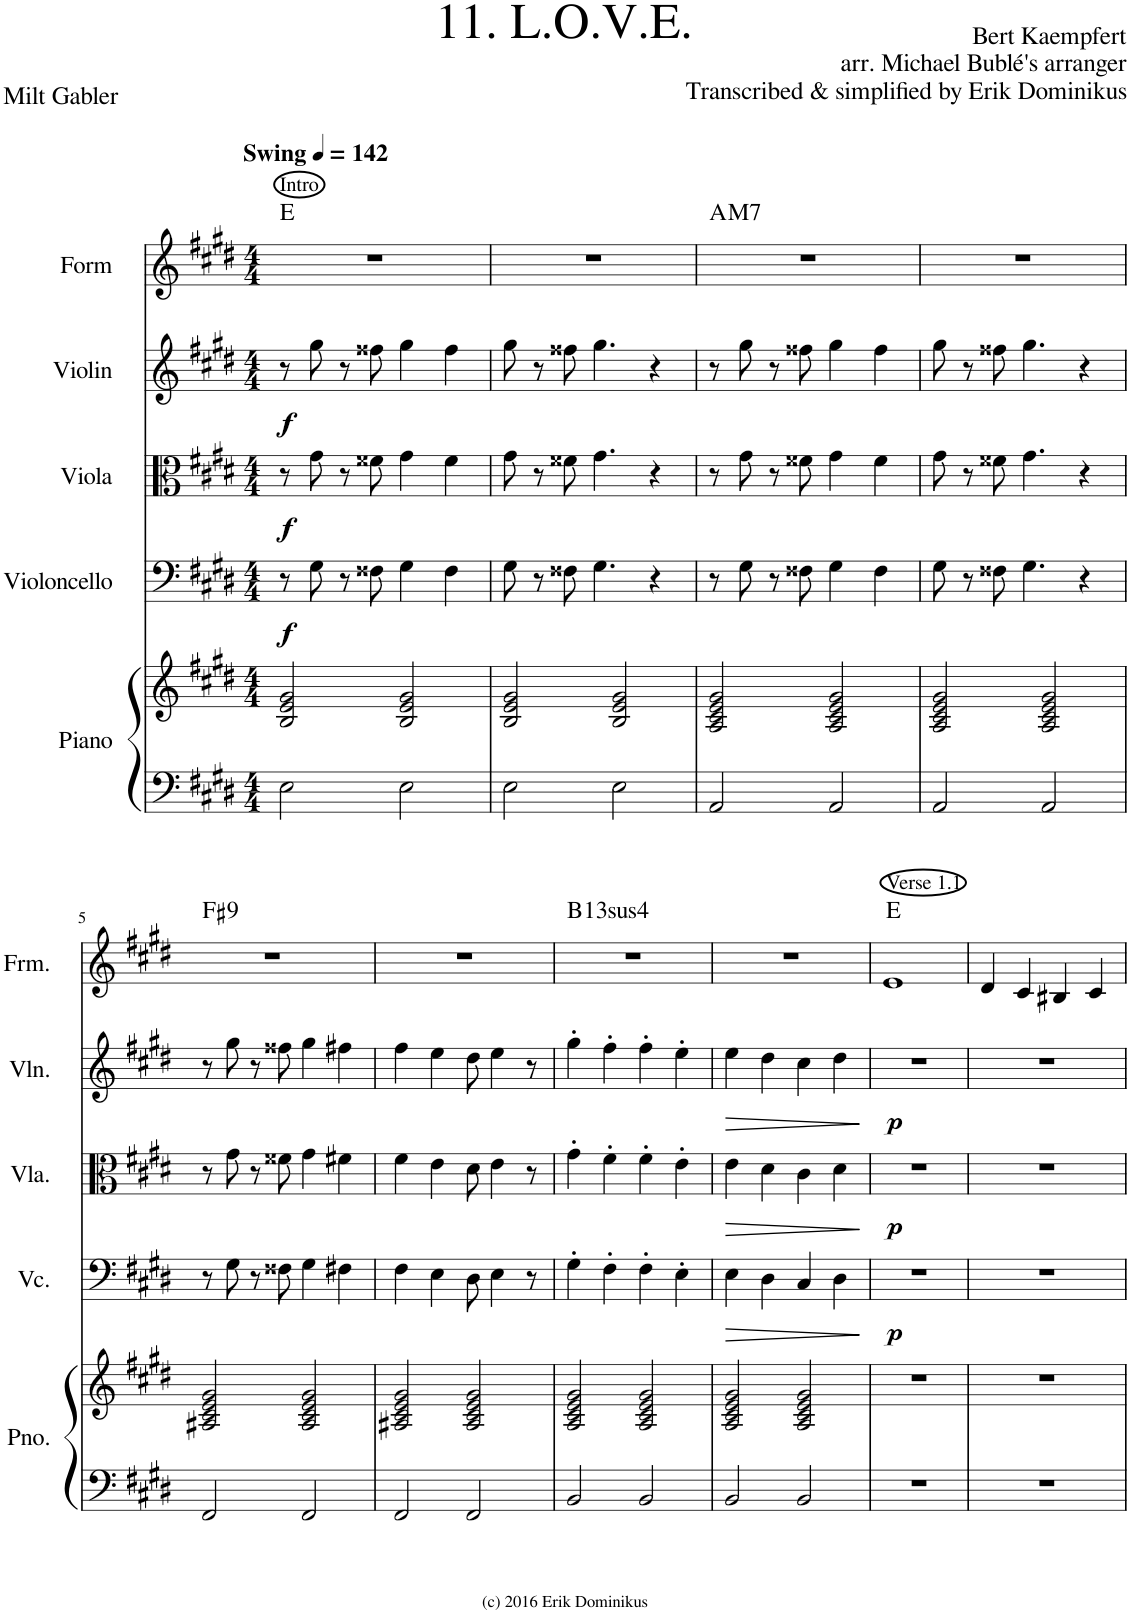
**kern	**kern	**kern	**dynam	**kern	**dynam	**kern	**dynam	**kern	**harte
*part5	*part5	*part4	*part4	*part3	*part3	*part2	*part2	*part1	*part1
*staff6	*staff5	*staff4	*staff4	*staff3	*staff3	*staff2	*staff2	*staff1	*
*I"Piano	*	*I"Violoncello	*	*I"Viola	*	*I"Violin	*	*I"Form	*
*I'Pno.	*	*I'Vc.	*	*I'Vla.	*	*I'Vln.	*	*I'Frm.	*
*clefF4	*clefG2	*clefF4	*	*clefC3	*	*clefG2	*	*clefG2	*
*k[f#c#g#d#]	*k[f#c#g#d#]	*k[f#c#g#d#]	*	*k[f#c#g#d#]	*	*k[f#c#g#d#]	*	*k[f#c#g#d#]	*
*M4/4	*M4/4	*M4/4	*	*M4/4	*	*M4/4	*	*M4/4	*
*MM142	*MM142	*MM142	*	*MM142	*	*MM142	*	*MM142	*
=1	=1	=1	=1	=1	=1	=1	=1	=1	=1
!	!	!	!	!	!	!	!	!LO:TX:a:B:t=Swing	!
!	!	!	!	!	!	!	!	!LO:TX:a:t=Intro	!
!	!	!	!LO:DY:b	!	!LO:DY:b	!	!LO:DY:b	!	!
2E\	2B/ 2e/ 2g#/	8r	f	8r	f	8r	f	1r	E:maj
.	.	8G#\	.	8g#\	.	8gg#\	.	.	.
.	.	8r	.	8r	.	8r	.	.	.
.	.	8F##X\	.	8f##X\	.	8ff##X\	.	.	.
2E\	2B/ 2e/ 2g#/	4G#\	.	4g#\	.	4gg#\	.	.	.
.	.	4F##\	.	4f##\	.	4ff##\	.	.	.
=2	=2	=2	=2	=2	=2	=2	=2	=2	=2
2E\	2B/ 2e/ 2g#/	8G#\	.	8g#\	.	8gg#\	.	1r	.
.	.	8r	.	8r	.	8r	.	.	.
.	.	8F##X\	.	8f##X\	.	8ff##X\	.	.	.
.	.	4.G#\	.	4.g#\	.	4.gg#\	.	.	.
2E\	2B/ 2e/ 2g#/	.	.	.	.	.	.	.	.
.	.	4r	.	4r	.	4r	.	.	.
=3	=3	=3	=3	=3	=3	=3	=3	=3	=3
!	!	!	!	!	!	!	!	!	!LO:H:kt=M7
2AA/	2A/ 2c#/ 2e/ 2g#/	8r	.	8r	.	8r	.	1r	A:maj7
.	.	8G#\	.	8g#\	.	8gg#\	.	.	.
.	.	8r	.	8r	.	8r	.	.	.
.	.	8F##X\	.	8f##X\	.	8ff##X\	.	.	.
2AA/	2A/ 2c#/ 2e/ 2g#/	4G#\	.	4g#\	.	4gg#\	.	.	.
.	.	4F##\	.	4f##\	.	4ff##\	.	.	.
=4	=4	=4	=4	=4	=4	=4	=4	=4	=4
2AA/	2A/ 2c#/ 2e/ 2g#/	8G#\	.	8g#\	.	8gg#\	.	1r	.
.	.	8r	.	8r	.	8r	.	.	.
.	.	8F##X\	.	8f##X\	.	8ff##X\	.	.	.
.	.	4.G#\	.	4.g#\	.	4.gg#\	.	.	.
2AA/	2A/ 2c#/ 2e/ 2g#/	.	.	.	.	.	.	.	.
.	.	4r	.	4r	.	4r	.	.	.
!!LO:LB:g=z
=5	=5	=5	=5	=5	=5	=5	=5	=5	=5
!	!	!	!	!	!	!	!	!	!LO:H:kt=9
2FF#/	2A#X/ 2c#/ 2e/ 2g#/	8r	.	8r	.	8r	.	1r	F#:9
.	.	8G#\	.	8g#\	.	8gg#\	.	.	.
.	.	8r	.	8r	.	8r	.	.	.
.	.	8F##X\	.	8f##X\	.	8ff##X\	.	.	.
2FF#/	2A#/ 2c#/ 2e/ 2g#/	4G#\	.	4g#\	.	4gg#\	.	.	.
.	.	4F#X\	.	4f#X\	.	4ff#X\	.	.	.
=6	=6	=6	=6	=6	=6	=6	=6	=6	=6
2FF#/	2A#X/ 2c#/ 2e/ 2g#/	4F#\	.	4f#\	.	4ff#\	.	1r	.
.	.	4E\	.	4e\	.	4ee\	.	.	.
2FF#/	2A#/ 2c#/ 2e/ 2g#/	8D#\	.	8d#\	.	8dd#\	.	.	.
.	.	4E\	.	4e\	.	4ee\	.	.	.
.	.	8r	.	8r	.	8r	.	.	.
=7	=7	=7	=7	=7	=7	=7	=7	=7	=7
!	!	!	!	!	!	!	!	!	!LO:H:kt=134
2BB/	2A/ 2c#/ 2e/ 2g#/	4G#'\	.	4g#'\	.	4gg#'\	.	1r	B:sus4(7,9,11,13)
.	.	4F#'\	.	4f#'\	.	4ff#'\	.	.	.
2BB/	2A/ 2c#/ 2e/ 2g#/	4F#'\	.	4f#'\	.	4ff#'\	.	.	.
.	.	4E'\	.	4e'\	.	4ee'\	.	.	.
=8	=8	=8	=8	=8	=8	=8	=8	=8	=8
!	!	!	!LO:HP:b	!	!LO:HP:b	!	!LO:HP:b	!	!
2BB/	2A/ 2c#/ 2e/ 2g#/	4E\	>	4e\	>	4ee\	>	1r	.
.	.	4D#\	.	4d#\	.	4dd#\	.	.	.
2BB/	2A/ 2c#/ 2e/ 2g#/	4C#/	.	4c#\	.	4cc#\	.	.	.
.	.	4D#\	.	4d#\	.	4dd#\	.	.	.
.	.	.	]	.	]	.	]	.	.
=9	=9	=9	=9	=9	=9	=9	=9	=9	=9
!	!	!	!	!	!	!	!	!LO:TX:a:t=Verse 1.1	!
!	!	!	!LO:DY:b	!	!LO:DY:b	!	!LO:DY:b	!	!
1r	1r	1r	p	1r	p	1r	p	1e	E:maj
=10	=10	=10	=10	=10	=10	=10	=10	=10	=10
1r	1r	1r	.	1r	.	1r	.	4d#/	.
.	.	.	.	.	.	.	.	4c#/	.
.	.	.	.	.	.	.	.	4B#X/	.
.	.	.	.	.	.	.	.	4c#/	.
=	=	=	=	=	=	=	=	=	=
*-	*-	*-	*-	*-	*-	*-	*-	*-	*-
